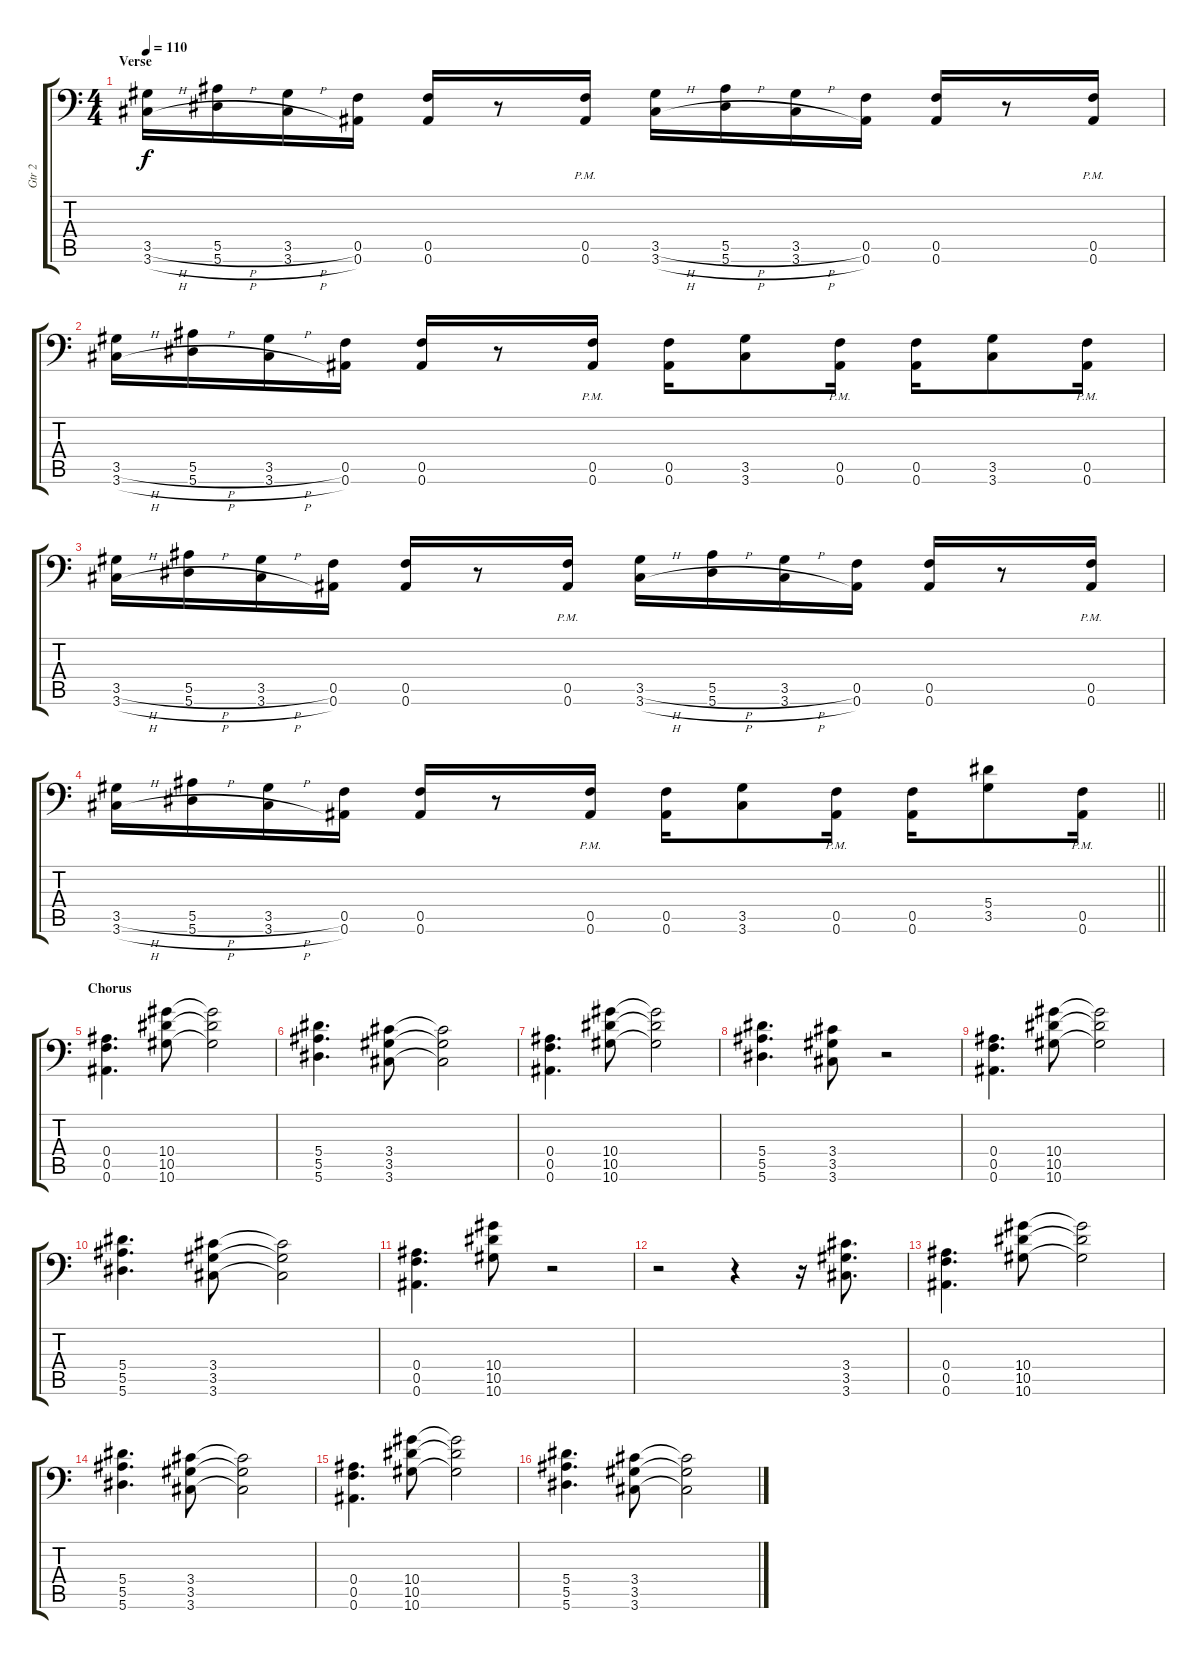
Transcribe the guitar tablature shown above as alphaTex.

\track ("Gtr 2" "Gtr 2") {instrument distortionguitar}
\staff {score tabs}
\tuning (C4 G3 Eb3 Bb2 F2 Bb1) {hide}
\ts (4 4)
\section ("" "Verse")
\tempo 110
\clef f4
\ks c
(3.5{h} 3.6{h}).16{dy f} (5.5{h} 5.6{h}).16 (3.5{h} 3.6{h}).16 (0.5 0.6).16 (0.5 0.6).16 r.8 (0.5{pm} 0.6{pm}).16 (3.5{h} 3.6{h}).16 (5.5{h} 5.6{h}).16 (3.5{h} 3.6{h}).16 (0.5 0.6).16 (0.5 0.6).16 r.8 (0.5{pm} 0.6{pm}).16 |
(3.5{h} 3.6{h}).16 (5.5{h} 5.6{h}).16 (3.5{h} 3.6{h}).16 (0.5 0.6).16 (0.5 0.6).16 r.8 (0.5{pm} 0.6{pm}).16 (0.5 0.6).16 (3.5 3.6).8 (0.5{pm} 0.6{pm}).16 (0.5 0.6).16 (3.5 3.6).8 (0.5{pm} 0.6{pm}).16 |
(3.5{h} 3.6{h}).16 (5.5{h} 5.6{h}).16 (3.5{h} 3.6{h}).16 (0.5 0.6).16 (0.5 0.6).16 r.8 (0.5{pm} 0.6{pm}).16 (3.5{h} 3.6{h}).16 (5.5{h} 5.6{h}).16 (3.5{h} 3.6{h}).16 (0.5 0.6).16 (0.5 0.6).16 r.8 (0.5{pm} 0.6{pm}).16 |
\barLineRight lightlight
(3.5{h} 3.6{h}).16 (5.5{h} 5.6{h}).16 (3.5{h} 3.6{h}).16 (0.5 0.6).16 (0.5 0.6).16 r.8 (0.5{pm} 0.6{pm}).16 (0.5 0.6).16 (3.5 3.6).8 (0.5{pm} 0.6{pm}).16 (0.5 0.6).16 (5.4 3.5).8 (0.5{pm} 0.6{pm}).16 |
\section ("" "Chorus")
(0.4 0.5 0.6).4{d} (10.4 10.5 10.6).8 (10.4{t} 10.5{t} 10.6{t}).2 |
(5.4 5.5 5.6).4{d} (3.4 3.5 3.6).8 (3.4{t} 3.5{t} 3.6{t}).2 |
(0.4 0.5 0.6).4{d} (10.4 10.5 10.6).8 (10.4{t} 10.5{t} 10.6{t}).2 |
(5.4 5.5 5.6).4{d} (3.4 3.5 3.6).8 r.2 |
(0.4 0.5 0.6).4{d} (10.4 10.5 10.6).8 (10.4{t} 10.5{t} 10.6{t}).2 |
(5.4 5.5 5.6).4{d} (3.4 3.5 3.6).8 (3.4{t} 3.5{t} 3.6{t}).2 |
(0.4 0.5 0.6).4{d} (10.4 10.5 10.6).8 r.2 |
r.2 r.4 r.16 (3.4 3.5 3.6).8{d} |
(0.4 0.5 0.6).4{d} (10.4 10.5 10.6).8 (10.4{t} 10.5{t} 10.6{t}).2 |
(5.4 5.5 5.6).4{d} (3.4 3.5 3.6).8 (3.4{t} 3.5{t} 3.6{t}).2 |
(0.4 0.5 0.6).4{d} (10.4 10.5 10.6).8 (10.4{t} 10.5{t} 10.6{t}).2 |
(5.4 5.5 5.6).4{d} (3.4 3.5 3.6).8 (3.4{t} 3.5{t} 3.6{t}).2
